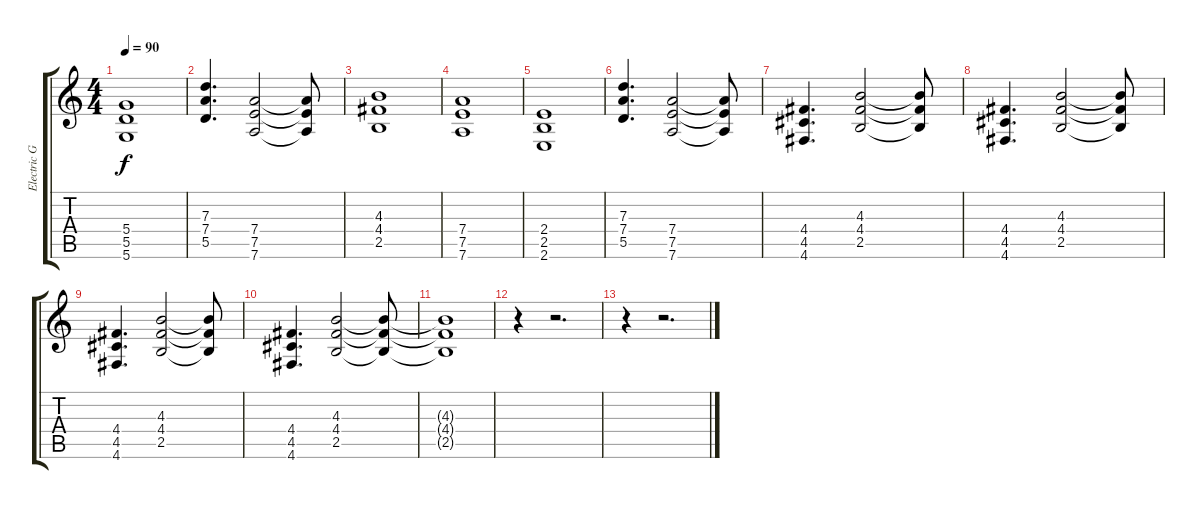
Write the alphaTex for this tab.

\track ("Electric Guitar" "Electric G") {instrument overdrivenguitar}
\staff {score tabs}
\tuning (E4 B3 G3 D3 A2 D2) {hide}
\ts (4 4)
\tempo 90
\clef g2
\ks c
(5.4 5.5 5.6).1{dy f} |
(7.3 7.4 5.5).4{d} (7.4 7.5 7.6).2 (7.4{t} 7.5{t} 7.6{t}).8 |
(4.3 4.4 2.5).1 |
(7.4 7.5 7.6).1 |
(2.4 2.5 2.6).1 |
(7.3 7.4 5.5).4{d} (7.4 7.5 7.6).2 (7.4{t} 7.5{t} 7.6{t}).8 |
(4.4 4.5 4.6).4{d} (4.3 4.4 2.5).2 (4.3{t} 4.4{t} 2.5{t}).8 |
(4.4 4.5 4.6).4{d} (4.3 4.4 2.5).2 (4.3{t} 4.4{t} 2.5{t}).8 |
(4.4 4.5 4.6).4{d} (4.3 4.4 2.5).2 (4.3{t} 4.4{t} 2.5{t}).8 |
(4.4 4.5 4.6).4{d} (4.3 4.4 2.5).2 (4.3{t} 4.4{t} 2.5{t}).8 |
(4.3{t} 4.4{t} 2.5{t}).1 |
r.4 r.2{d} |
r.4 r.2{d}
